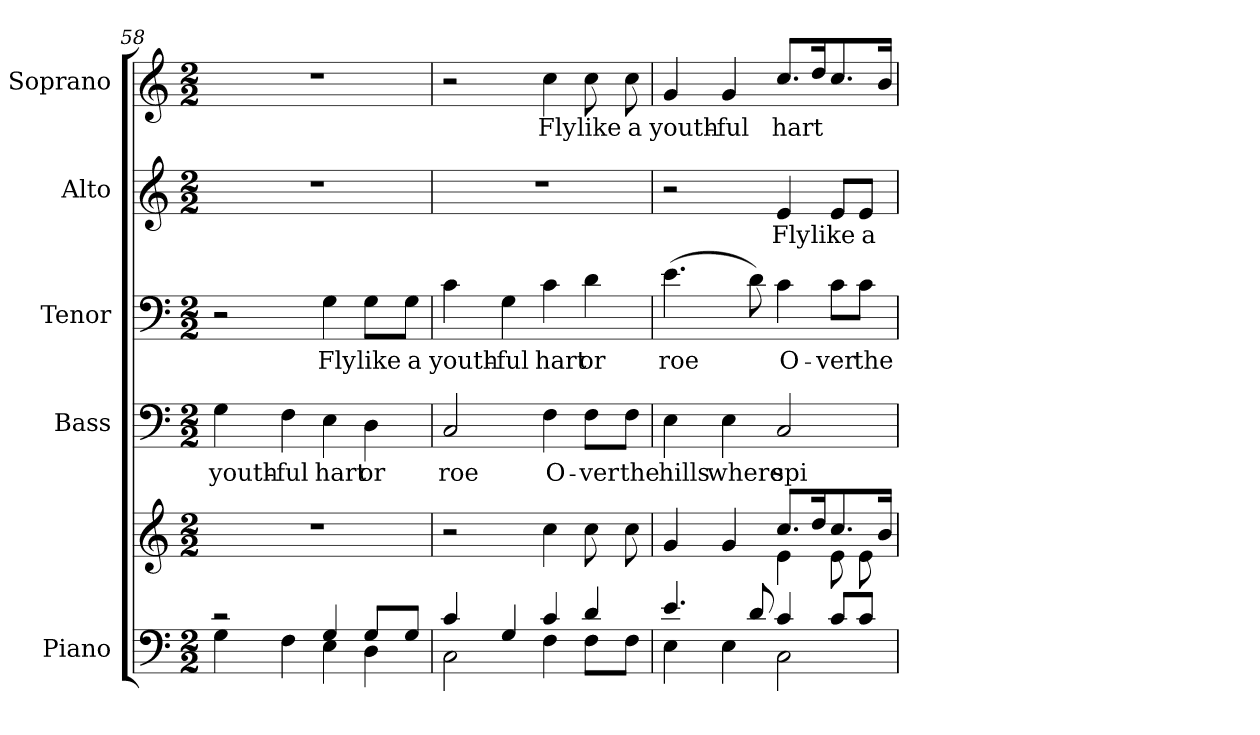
**kern	**kern	**kern	**text	**kern	**text	**kern	**text	**kern	**text
*part5	*part5	*part4	*part4	*part3	*part3	*part2	*part2	*part1	*part1
*staff6	*staff5	*staff4	*staff4	*staff3	*staff3	*staff2	*staff2	*staff1	*staff1
*I"Piano	*	*I"Bass	*	*I"Tenor	*	*I"Alto	*	*I"Soprano	*
*I'Pno.	*	*I'B.	*	*I'T.	*	*I'A.	*	*I'S.	*
!!LO:PB:g=z
*clefF4	*clefG2	*clefF4	*	*clefF4	*	*clefG2	*	*clefG2	*
*k[]	*k[]	*k[]	*	*k[]	*	*k[]	*	*k[]	*
*C:	*C:	*C:	*	*C:	*	*C:	*	*C:	*
*M2/2	*M2/2	*M2/2	*	*M2/2	*	*M2/2	*	*M2/2	*
=58	=58	=58	=58	=58	=58	=58	=58	=58	=58
*^	*	*	*	*	*	*	*	*	*
!	!	!	!	!LO:LY:b:color=#000000	!	!	!	!	!	!
2r	4Gi\	1r	4Gi\	youth-	2r	.	1r	.	1r	.
!	!	!	!	!LO:LY:b:color=#000000	!	!	!	!	!	!
.	4Fi\	.	4Fi\	-ful	.	.	.	.	.	.
!	!	!	!	!LO:LY:b:color=#000000	!	!	!	!	!	!
!	!	!	!	!	!	!LO:LY:b:color=#000000	!	!	!	!
4Gi/	4Ei\	.	4Ei\	hart	4Gi\	Fly	.	.	.	.
!	!	!	!	!LO:LY:b:color=#000000	!	!	!	!	!	!
!	!	!	!	!	!	!LO:LY:b:color=#000000	!	!	!	!
8Gi/L	4Di\	.	4Di\	or	8Gi\L	like	.	.	.	.
!	!	!	!	!	!	!LO:LY:b:color=#000000	!	!	!	!
8Gi/J	.	.	.	.	8Gi\J	a	.	.	.	.
=59	=59	=59	=59	=59	=59	=59	=59	=59	=59	=59
!	!	!	!	!LO:LY:b:color=#000000	!	!	!	!	!	!
!	!	!	!	!	!	!LO:LY:b:color=#000000	!	!	!	!
4ci/	2Ci\	2r	2Ci/	roe	4ci\	youth-	1r	.	2r	.
!	!	!	!	!	!	!LO:LY:b:color=#000000	!	!	!	!
4Gi/	.	.	.	.	4Gi\	-ful	.	.	.	.
!	!	!	!	!LO:LY:b:color=#000000	!	!	!	!	!	!
!	!	!	!	!	!	!LO:LY:b:color=#000000	!	!	!	!
!	!	!	!	!	!	!	!	!	!	!LO:LY:b:color=#000000
4ci/	4Fi\	4cci\	4Fi\	O-	4ci\	hart	.	.	4cci\	Fly
!	!	!	!	!LO:LY:b:color=#000000	!	!	!	!	!	!
!	!	!	!	!	!	!LO:LY:b:color=#000000	!	!	!	!
!	!	!	!	!	!	!	!	!	!	!LO:LY:b:color=#000000
4di/	8Fi\L	8cci\	8Fi\L	-ver	4di\	or	.	.	8cci\	like
!	!	!	!	!LO:LY:b:color=#000000	!	!	!	!	!	!
!	!	!	!	!	!	!	!	!	!	!LO:LY:b:color=#000000
.	8Fi\J	8cci\	8Fi\J	the	.	.	.	.	8cci\	a
=60	=60	=60	=60	=60	=60	=60	=60	=60	=60	=60
*	*	*^	*	*	*	*	*	*	*	*
!	!	!	!	!	!LO:LY:b:color=#000000	!	!	!	!	!	!
!	!	!	!	!	!	!	!LO:LY:b:color=#000000	!	!	!	!
!	!	!	!	!	!	!	!	!	!	!	!LO:LY:b:color=#000000
4.ei/	4Ei\	4gi/	2ryy	4Ei\	hills	(4.ei\	roe	2r	.	4gi/	youth-
!	!	!	!	!	!LO:LY:b:color=#000000	!	!	!	!	!	!
!	!	!	!	!	!	!	!	!	!	!	!LO:LY:b:color=#000000
.	4Ei\	4gi/	.	4Ei\	where	.	.	.	.	4gi/	-ful
8di/	.	.	.	.	.	8di\)	.	.	.	.	.
!	!	!	!	!	!LO:LY:b:color=#000000	!	!	!	!	!	!
!	!	!	!	!	!	!	!LO:LY:b:color=#000000	!	!	!	!
!	!	!	!	!	!	!	!	!	!LO:LY:b:color=#000000	!	!
!	!	!	!	!	!	!	!	!	!	!	!LO:LY:b:color=#000000
4ci/	2Ci\	8.cci/L	4ei\	2Ci/	spi-	4ci\	O-	4ei/	Fly	8.cci/L	hart
.	.	16ddi/K	.	.	.	.	.	.	.	16ddi/K	.
!	!	!	!	!	!	!	!LO:LY:b:color=#000000	!	!	!	!
!	!	!	!	!	!	!	!	!	!LO:LY:b:color=#000000	!	!
8ci/L	.	8.cci/	8ei\	.	.	8ci\L	-ver	8ei/L	like	8.cci/	.
!	!	!	!	!	!	!	!LO:LY:b:color=#000000	!	!	!	!
!	!	!	!	!	!	!	!	!	!LO:LY:b:color=#000000	!	!
8ci/J	.	.	8ei\	.	.	8ci\J	the	8ei/J	a	.	.
.	.	16bi/Jk	.	.	.	.	.	.	.	16bi/Jk	.
*v	*v	*	*	*	*	*	*	*	*	*	*
*	*v	*v	*	*	*	*	*	*	*	*
=	=	=	=	=	=	=	=	=	=
*-	*-	*-	*-	*-	*-	*-	*-	*-	*-
